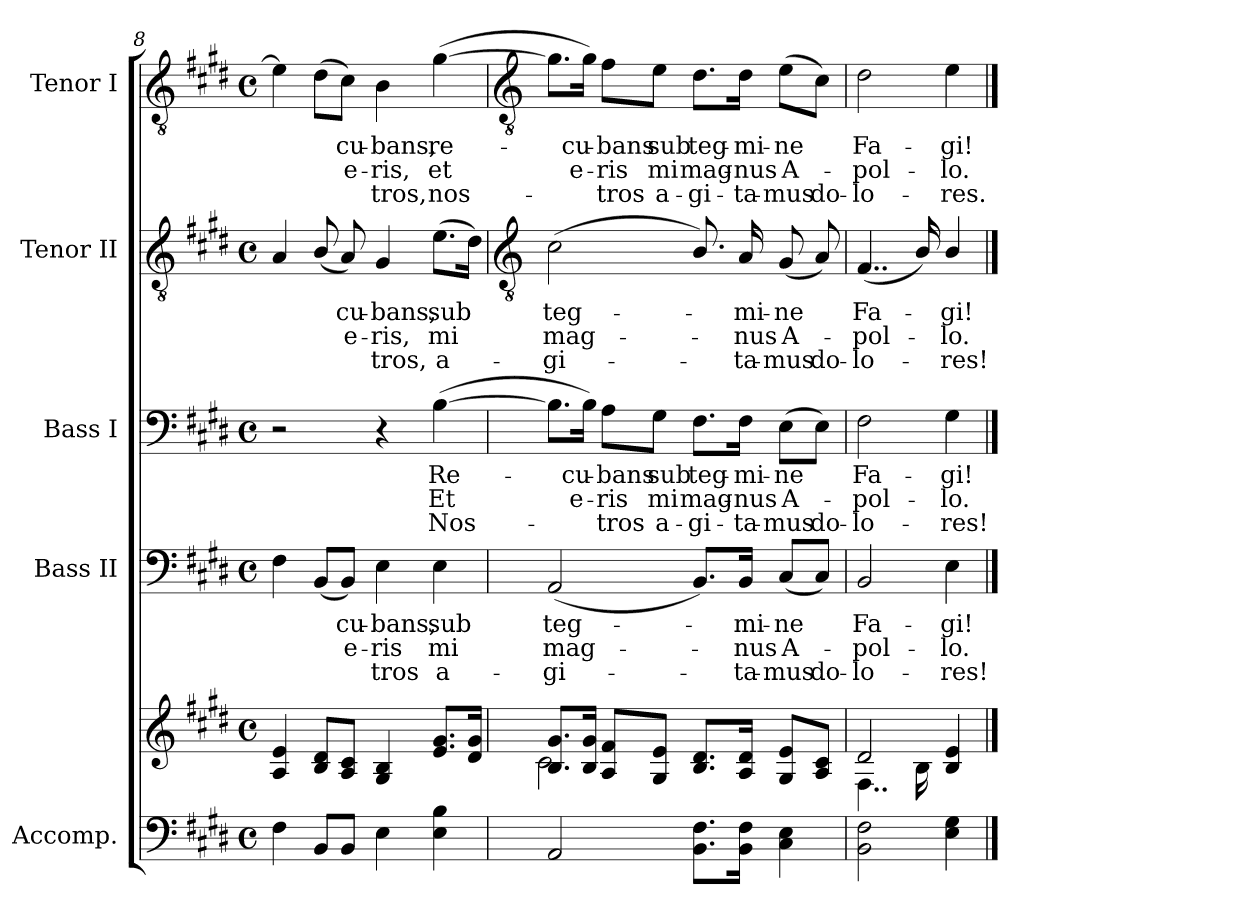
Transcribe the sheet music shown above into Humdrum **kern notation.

**kern	**kern	**kern	**text	**text	**text	**kern	**text	**text	**text	**kern	**text	**text	**text	**kern	**text	**text	**text
*part5	*part5	*part4	*part4	*part4	*part4	*part3	*part3	*part3	*part3	*part2	*part2	*part2	*part2	*part1	*part1	*part1	*part1
*staff6	*staff5	*staff4	*staff4	*staff4	*staff4	*staff3	*staff3	*staff3	*staff3	*staff2	*staff2	*staff2	*staff2	*staff1	*staff1	*staff1	*staff1
*I"Accomp.	*	*I"Bass II	*	*	*	*I"Bass I	*	*	*	*I"Tenor II	*	*	*	*I"Tenor I	*	*	*
*	*	*I'B II	*	*	*	*I'B I	*	*	*	*I'T II	*	*	*	*I'T I	*	*	*
*clefF4	*clefG2	*clefF4	*	*	*	*clefF4	*	*	*	*clefGv2	*	*	*	*clefGv2	*	*	*
*k[f#c#g#d#]	*k[f#c#g#d#]	*k[f#c#g#d#]	*	*	*	*k[f#c#g#d#]	*	*	*	*k[f#c#g#d#]	*	*	*	*k[f#c#g#d#]	*	*	*
*E:	*E:	*E:	*	*	*	*E:	*	*	*	*E:	*	*	*	*E:	*	*	*
*M4/4	*M4/4	*M4/4	*	*	*	*M4/4	*	*	*	*M4/4	*	*	*	*M4/4	*	*	*
*met(c)	*met(c)	*met(c)	*	*	*	*met(c)	*	*	*	*met(c)	*	*	*	*met(c)	*	*	*
=8	=8	=8	=8	=8	=8	=8	=8	=8	=8	=8	=8	=8	=8	=8	=8	=8	=8
4F#	4A 4e	4F#	.	.	.	2r	.	.	.	4A	.	.	.	4e]	.	.	.
8BBL	8B 8d#L	(<8BB/L	.	.	.	.	.	.	.	(<8B/	.	.	.	(>8d#\L	.	.	.
!	!	!	!LO:LY:b	!LO:LY:b	!	!	!	!	!	!	!LO:LY:b	!LO:LY:b	!	!	!LO:LY:b	!LO:LY:b	!
8BBJ	8A 8c#J	8BB/J)	cu-	-e-	.	.	.	.	.	8A)	cu-	-e-	.	8c#\J)	cu-	-e-	.
!	!	!	!LO:LY:b	!LO:LY:b	!LO:LY:b	!	!	!	!	!	!LO:LY:b	!LO:LY:b	!LO:LY:b	!	!LO:LY:b	!LO:LY:b	!LO:LY:b
4E	4G# 4B	4E	-bans,	ris	tros	4r	.	.	.	4G#	-bans,	ris,	tros,	4B	-bans,	ris,	tros,
!	!	!	!LO:LY:b	!LO:LY:b	!LO:LY:b	!	!LO:LY:b	!LO:LY:b	!LO:LY:b	!	!LO:LY:b	!LO:LY:b	!LO:LY:b	!	!LO:LY:b	!LO:LY:b	!LO:LY:b
4E 4B	8.e 8.g#L	4E	sub	mi	a-	(>[4B	Re-	Et	Nos-	(>8.eL	sub	mi	a-	(>[4g#	re-	et	nos-
.	16d# 16g#J	.	.	.	.	.	.	.	.	16d#J)	.	.	.	.	.	.	.
!!LO:LB:g=z
=9	=9	=9	=9	=9	=9	=9	=9	=9	=9	=9	=9	=9	=9	=9	=9	=9	=9
*	*	*	*	*	*	*	*	*	*	*clefGv2	*	*	*	*clefGv2	*	*	*
*	*^	*	*	*	*	*	*	*	*	*	*	*	*	*	*	*	*
!	!	!	!	!LO:LY:b	!LO:LY:b	!LO:LY:b	!	!	!	!	!	!LO:LY:b	!LO:LY:b	!LO:LY:b	!	!	!	!
2AA	8.B/ 8.g#/L	2c#\	(<2AA	-teg-	mag-	gi-	8.B\L]	.	.	.	(<2c#	teg-	mag-	gi-	8.g#\L]	.	.	.
!	!	!	!	!	!	!	!	!LO:LY:b	!LO:LY:b	!	!	!	!	!	!	!LO:LY:b	!LO:LY:b	!
.	16B/ 16g#/J	.	.	.	.	.	16B\Jk)	cu-	-e-	.	.	.	.	.	16g#\Jk)	cu-	-e-	.
!	!	!	!	!	!	!	!	!LO:LY:b	!LO:LY:b	!LO:LY:b	!	!	!	!	!	!LO:LY:b	!LO:LY:b	!LO:LY:b
.	8A/ 8f#/L	.	.	.	.	.	8A\L	-bans	ris	tros	.	.	.	.	8f#\L	-bans	ris	tros
!	!	!	!	!	!	!	!	!LO:LY:b	!LO:LY:b	!LO:LY:b	!	!	!	!	!	!LO:LY:b	!LO:LY:b	!LO:LY:b
.	8G#/ 8e/J	.	.	.	.	.	8G#\J	sub	mi	a-	.	.	.	.	8e\J	sub	mi	a-
!	!	!	!	!	!	!	!	!LO:LY:b	!LO:LY:b	!LO:LY:b	!	!	!	!	!	!LO:LY:b	!LO:LY:b	!LO:LY:b
8.BB 8.F#L	8.B/ 8.d#/L	2ryy	8.BB/L)	.	.	.	8.F#\L	-teg-	-mag-	-gi-	8.B/)	.	.	.	8.d#\L	-teg-	-mag-	-gi-
!	!	!	!	!LO:LY:b	!LO:LY:b	!LO:LY:b	!	!LO:LY:b	!LO:LY:b	!LO:LY:b	!	!LO:LY:b	!LO:LY:b	!LO:LY:b	!	!LO:LY:b	!LO:LY:b	!LO:LY:b
16BB 16F#J	16A/ 16d#/J	.	16BB/Jk	mi-	-nus	ta-	16F#\Jk	-mi-	-nus	ta-	16A	mi-	-nus	ta-	16d#\Jk	-mi-	-nus	ta-
!	!	!	!	!LO:LY:b	!LO:LY:b	!LO:LY:b	!	!LO:LY:b	!LO:LY:b	!LO:LY:b	!	!LO:LY:b	!LO:LY:b	!LO:LY:b	!	!LO:LY:b	!LO:LY:b	!LO:LY:b
4C# 4E	8G#/ 8e/L	.	(<8C#/L	-ne	A-	mus	(>8E\L	-ne	A-	mus	(<8G#	-ne	A-	mus	(>8e\L	-ne	A-	mus
!	!	!	!	!	!	!LO:LY:b	!	!	!	!LO:LY:b	!	!	!	!LO:LY:b	!	!	!	!LO:LY:b
.	8A/ 8c#/J	.	8C#/J)	.	.	do-	8E\J)	.	.	do-	8A)	.	.	do-	8c#\J)	.	.	do-
=10	=10	=10	=10	=10	=10	=10	=10	=10	=10	=10	=10	=10	=10	=10	=10	=10	=10	=10
!	!	!	!	!LO:LY:b	!LO:LY:b	!LO:LY:b	!	!LO:LY:b	!LO:LY:b	!LO:LY:b	!	!LO:LY:b	!LO:LY:b	!LO:LY:b	!	!LO:LY:b	!LO:LY:b	!LO:LY:b
2BB 2F#	2d#/	4..F#\	2BB	-Fa-	-pol-	-lo-	2F#	-Fa-	-pol-	-lo-	(<4..F#	-Fa-	pol-	lo-	2d#	-Fa-	-pol-	-lo-
.	.	16B\	.	.	.	.	.	.	.	.	16B/)	.	.	.	.	.	.	.
!	!	!	!	!LO:LY:b	!LO:LY:b	!LO:LY:b	!	!LO:LY:b	!LO:LY:b	!LO:LY:b	!	!LO:LY:b	!LO:LY:b	!LO:LY:b	!	!LO:LY:b	!LO:LY:b	!LO:LY:b
4E 4G#	4B/ 4e/	4ryy	4E	-gi!	lo.	res!	4G#	-gi!	lo.	res!	4B/	gi!	lo.	res!	4e	-gi!	lo.	res.
*	*v	*v	*	*	*	*	*	*	*	*	*	*	*	*	*	*	*	*
==	==	==	==	==	==	==	==	==	==	==	==	==	==	==	==	==	==
*-	*-	*-	*-	*-	*-	*-	*-	*-	*-	*-	*-	*-	*-	*-	*-	*-	*-
